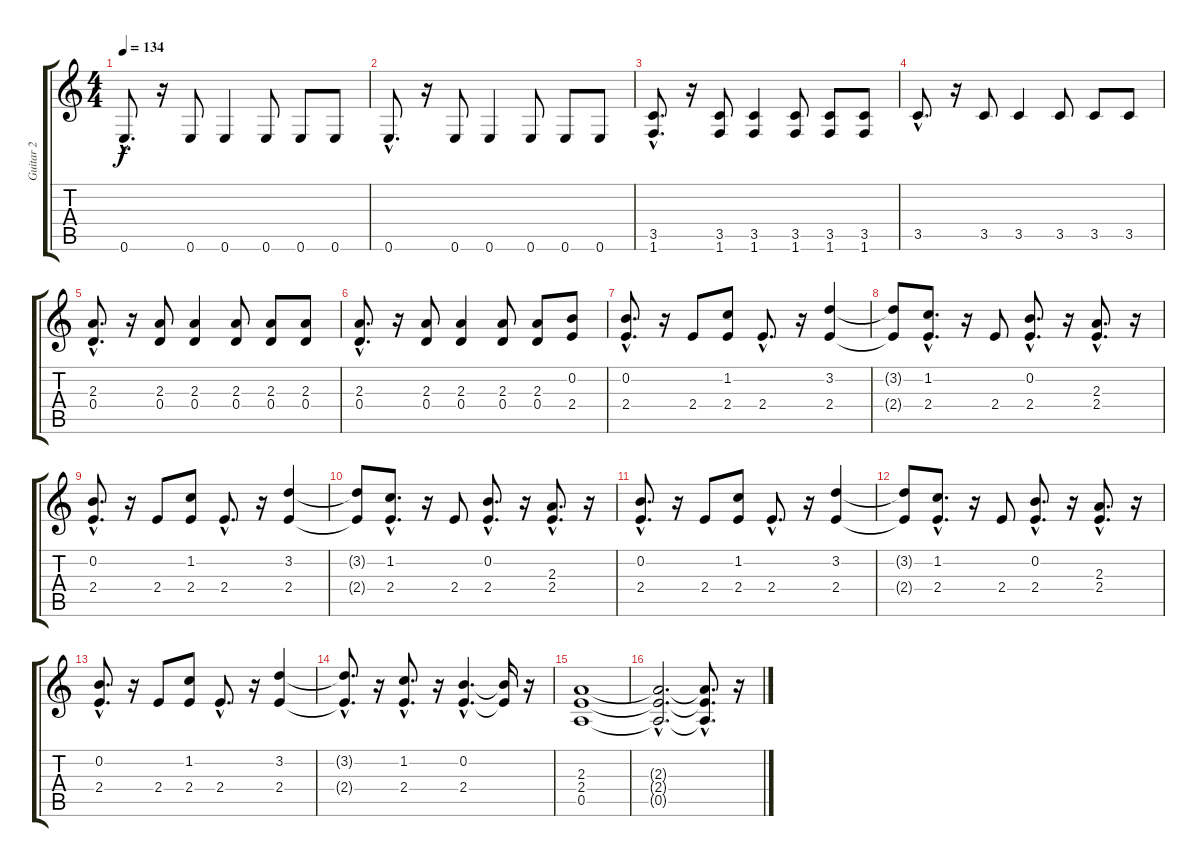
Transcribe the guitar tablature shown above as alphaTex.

\track ("Guitar 2" "Guitar 2") {instrument distortionguitar}
\staff {score tabs}
\tuning (E4 B3 G3 D3 A2 E2) {hide}
\ts (4 4)
\tempo 134
\clef g2
\ks c
0.6{hac}.8{d dy f} r.16 0.6.8 0.6.4 0.6.8 0.6.8 0.6.8 |
0.6{hac}.8{d} r.16 0.6.8 0.6.4 0.6.8 0.6.8 0.6.8 |
(3.5{hac} 1.6{hac}).8{d} r.16 (3.5 1.6).8 (3.5 1.6).4 (3.5 1.6).8 (3.5 1.6).8 (3.5 1.6).8 |
3.5{hac}.8{d} r.16 3.5.8 3.5.4 3.5.8 3.5.8 3.5.8 |
(2.3{hac} 0.4{hac}).8{d} r.16 (2.3 0.4).8 (2.3 0.4).4 (2.3 0.4).8 (2.3 0.4).8 (2.3 0.4).8 |
(2.3{hac} 0.4{hac}).8{d} r.16 (2.3 0.4).8 (2.3 0.4).4 (2.3 0.4).8 (2.3 0.4).8 (0.2 2.4).8 |
(0.2{hac} 2.4{hac}).8{d} r.16 2.4.8 (1.2 2.4).8 2.4{hac}.8{d} r.16 (3.2 2.4).4 |
(3.2{t} 2.4{t}).8 (1.2{hac} 2.4{hac}).8{d} r.16 2.4.8 (0.2{hac} 2.4{hac}).8{d} r.16 (2.3{hac} 2.4{hac}).8{d} r.16 |
(0.2{hac} 2.4{hac}).8{d} r.16 2.4.8 (1.2 2.4).8 2.4{hac}.8{d} r.16 (3.2 2.4).4 |
(3.2{t} 2.4{t}).8 (1.2{hac} 2.4{hac}).8{d} r.16 2.4.8 (0.2{hac} 2.4{hac}).8{d} r.16 (2.3{hac} 2.4{hac}).8{d} r.16 |
(0.2{hac} 2.4{hac}).8{d} r.16 2.4.8 (1.2 2.4).8 2.4{hac}.8{d} r.16 (3.2 2.4).4 |
(3.2{t} 2.4{t}).8 (1.2{hac} 2.4{hac}).8{d} r.16 2.4.8 (0.2{hac} 2.4{hac}).8{d} r.16 (2.3{hac} 2.4{hac}).8{d} r.16 |
(0.2{hac} 2.4{hac}).8{d} r.16 2.4.8 (1.2 2.4).8 2.4{hac}.8{d} r.16 (3.2 2.4).4 |
(3.2{hac t} 2.4{hac t}).8{d} r.16 (1.2{hac} 2.4{hac}).8{d} r.16 (0.2{hac} 2.4{hac}).4{d} (0.2{t} 2.4{t}).16 r.16 |
(2.3 2.4 0.5).1 |
(2.3{hac t} 2.4{hac t} 0.5{hac t}).2{d} (2.3{hac t} 2.4{hac t} 0.5{hac t}).8{d} r.16
